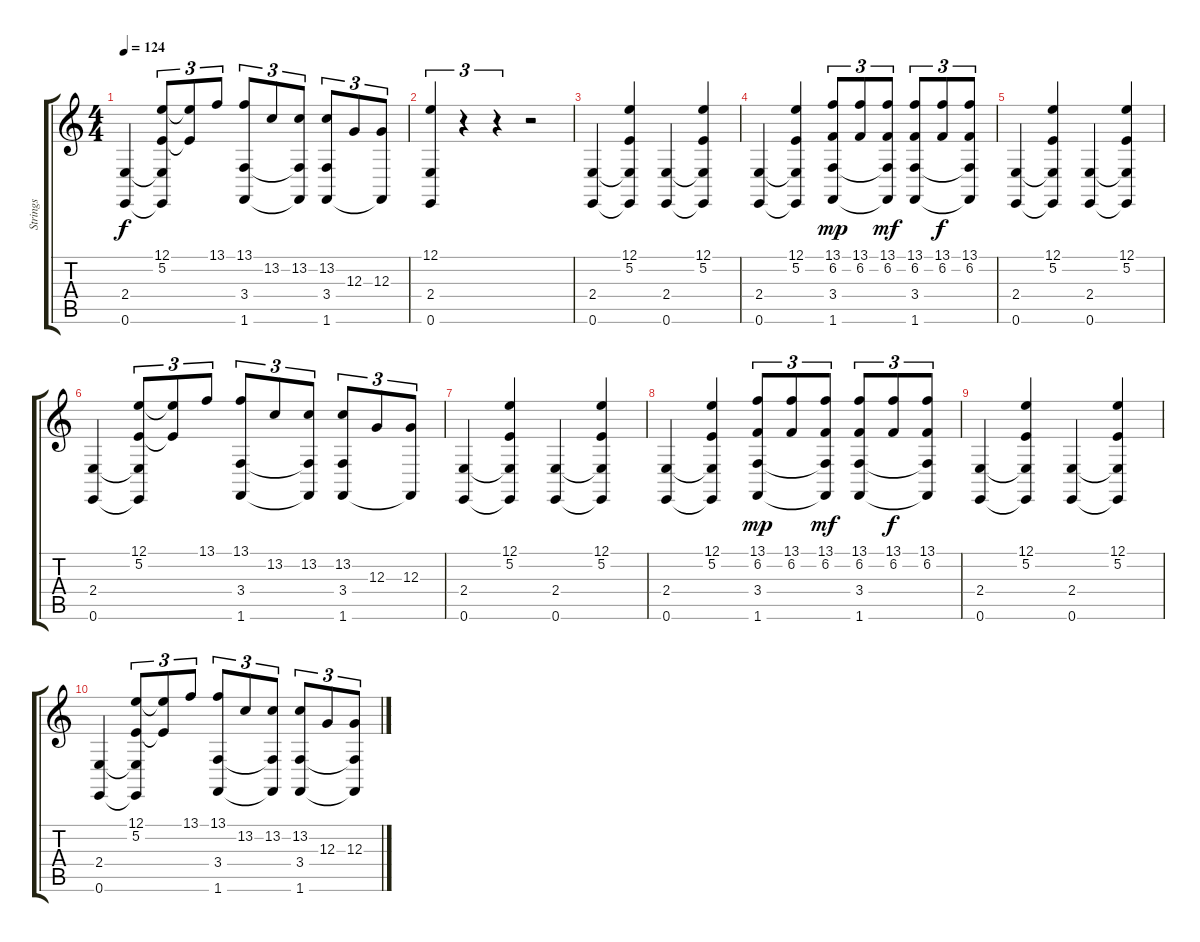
\track ("Strings" "Strings") {instrument stringensemble1}
\staff {score tabs}
\tuning (E4 B3 G3 D3 A2 E2) {hide}
\ts (4 4)
\tempo 124
\clef g2
\ks c
(2.4 0.6).4{dy f} (12.1 5.2 2.4{t} 0.6{t}).8{tu (3 2)} (12.1{t} 5.2{t}).8{tu (3 2)} 13.1.8{tu (3 2)} (13.1 3.4 1.6).8{tu (3 2)} 13.2.8{tu (3 2)} (13.2 3.4{t} 1.6{t}).8{tu (3 2)} (13.2 3.4 1.6).8{tu (3 2)} 12.3.8{tu (3 2)} (12.3 1.6{t}).8{tu (3 2)} |
(12.1 2.4 0.6).4{tu (3 2)} r.4{tu (3 2)} r.4{tu (3 2)} r.2 |
(2.4 0.6).4 (12.1 5.2 2.4{t} 0.6{t}).4 (2.4 0.6).4 (12.1 5.2 2.4{t} 0.6{t}).4 |
(2.4 0.6).4 (12.1 5.2 2.4{t} 0.6{t}).4 (13.1 6.2 3.4 1.6).8{tu (3 2) dy mp} (13.1 6.2).8{tu (3 2)} (13.1 6.2 3.4{t} 1.6{t}).8{tu (3 2) dy mf} (13.1 6.2 3.4 1.6).8{tu (3 2)} (13.1 6.2).8{tu (3 2) dy f} (13.1 6.2 3.4{t} 1.6{t}).8{tu (3 2)} |
(2.4 0.6).4 (12.1 5.2 2.4{t} 0.6{t}).4 (2.4 0.6).4 (12.1 5.2 2.4{t} 0.6{t}).4 |
(2.4 0.6).4 (12.1 5.2 2.4{t} 0.6{t}).8{tu (3 2)} (12.1{t} 5.2{t}).8{tu (3 2)} 13.1.8{tu (3 2)} (13.1 3.4 1.6).8{tu (3 2)} 13.2.8{tu (3 2)} (13.2 3.4{t} 1.6{t}).8{tu (3 2)} (13.2 3.4 1.6).8{tu (3 2)} 12.3.8{tu (3 2)} (12.3 1.6{t}).8{tu (3 2)} |
(2.4 0.6).4 (12.1 5.2 2.4{t} 0.6{t}).4 (2.4 0.6).4 (12.1 5.2 2.4{t} 0.6{t}).4 |
(2.4 0.6).4 (12.1 5.2 2.4{t} 0.6{t}).4 (13.1 6.2 3.4 1.6).8{tu (3 2) dy mp} (13.1 6.2).8{tu (3 2)} (13.1 6.2 3.4{t} 1.6{t}).8{tu (3 2) dy mf} (13.1 6.2 3.4 1.6).8{tu (3 2)} (13.1 6.2).8{tu (3 2) dy f} (13.1 6.2 3.4{t} 1.6{t}).8{tu (3 2)} |
(2.4 0.6).4 (12.1 5.2 2.4{t} 0.6{t}).4 (2.4 0.6).4 (12.1 5.2 2.4{t} 0.6{t}).4 |
(2.4 0.6).4 (12.1 5.2 2.4{t} 0.6{t}).8{tu (3 2)} (12.1{t} 5.2{t}).8{tu (3 2)} 13.1.8{tu (3 2)} (13.1 3.4 1.6).8{tu (3 2)} 13.2.8{tu (3 2)} (13.2 3.4{t} 1.6{t}).8{tu (3 2)} (13.2 3.4 1.6).8{tu (3 2)} 12.3.8{tu (3 2)} (12.3 3.4{t} 1.6{t}).8{tu (3 2)}
